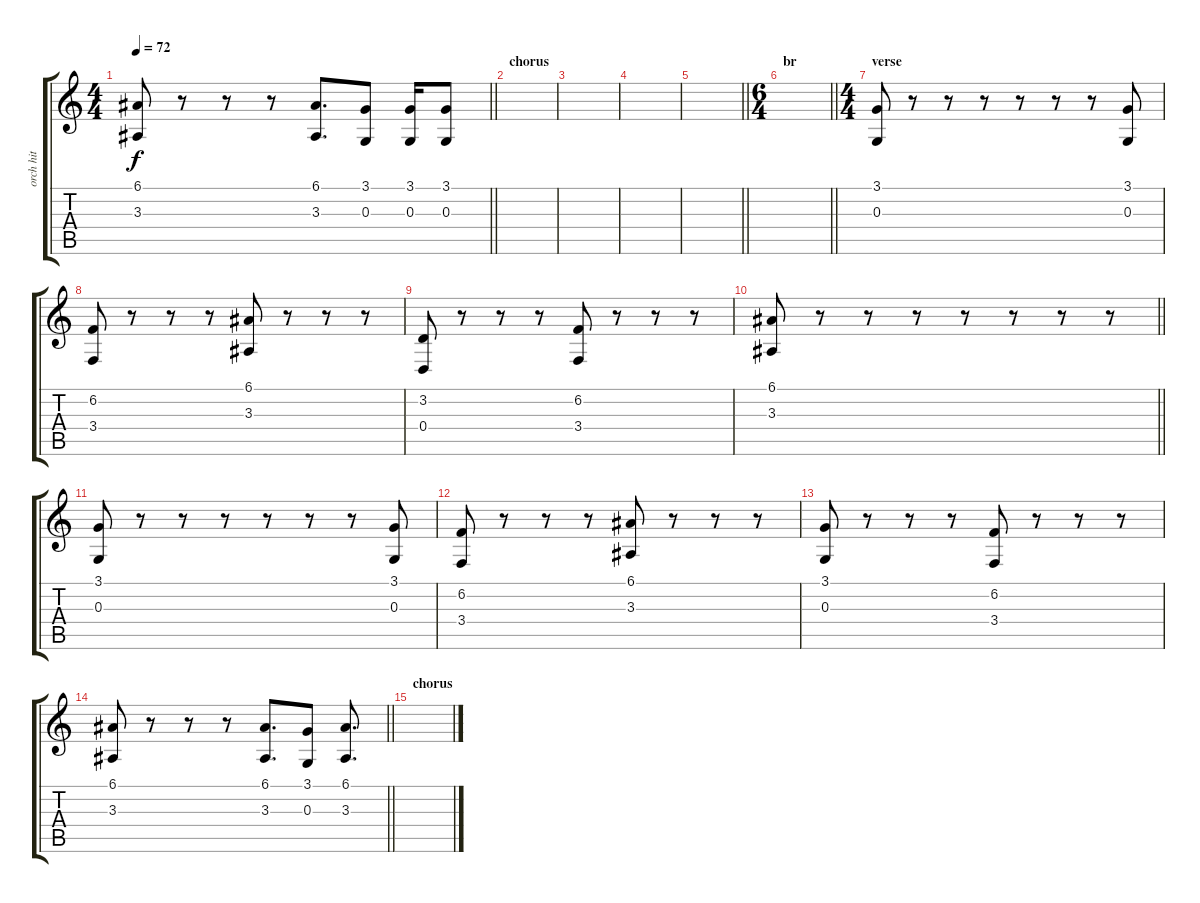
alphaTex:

\track ("orch hit" "orch hit") {instrument orchestrahit}
\staff {score tabs}
\tuning (E4 B3 G3 D3 A2 E2) {hide}
\ts (4 4)
\tempo 72
\clef g2
\barLineRight lightlight
\ks c
(6.1 3.3).8{dy f} r.8 r.8 r.8 (6.1 3.3).8{d} (3.1 0.3).8 (3.1 0.3).16 (3.1 0.3).8 |
\section ("" "chorus")
|
|
|
\barLineRight lightlight
|
\ts (6 4)
\section ("" "br")
\barLineRight lightlight
|
\ts (4 4)
\section ("" "verse")
(3.1 0.3).8 r.8 r.8 r.8 r.8 r.8 r.8 (3.1 0.3).8 |
(6.2 3.4).8 r.8 r.8 r.8 (6.1 3.3).8 r.8 r.8 r.8 |
(3.2 0.4).8 r.8 r.8 r.8 (6.2 3.4).8 r.8 r.8 r.8 |
\barLineRight lightlight
(6.1 3.3).8 r.8 r.8 r.8 r.8 r.8 r.8 r.8 |
\section ("" "")
(3.1 0.3).8 r.8 r.8 r.8 r.8 r.8 r.8 (3.1 0.3).8 |
(6.2 3.4).8 r.8 r.8 r.8 (6.1 3.3).8 r.8 r.8 r.8 |
(3.1 0.3).8 r.8 r.8 r.8 (6.2 3.4).8 r.8 r.8 r.8 |
\barLineRight lightlight
(6.1 3.3).8 r.8 r.8 r.8 (6.1 3.3).8{d} (3.1 0.3).8 (6.1 3.3).8{d} |
\section ("" "chorus")
